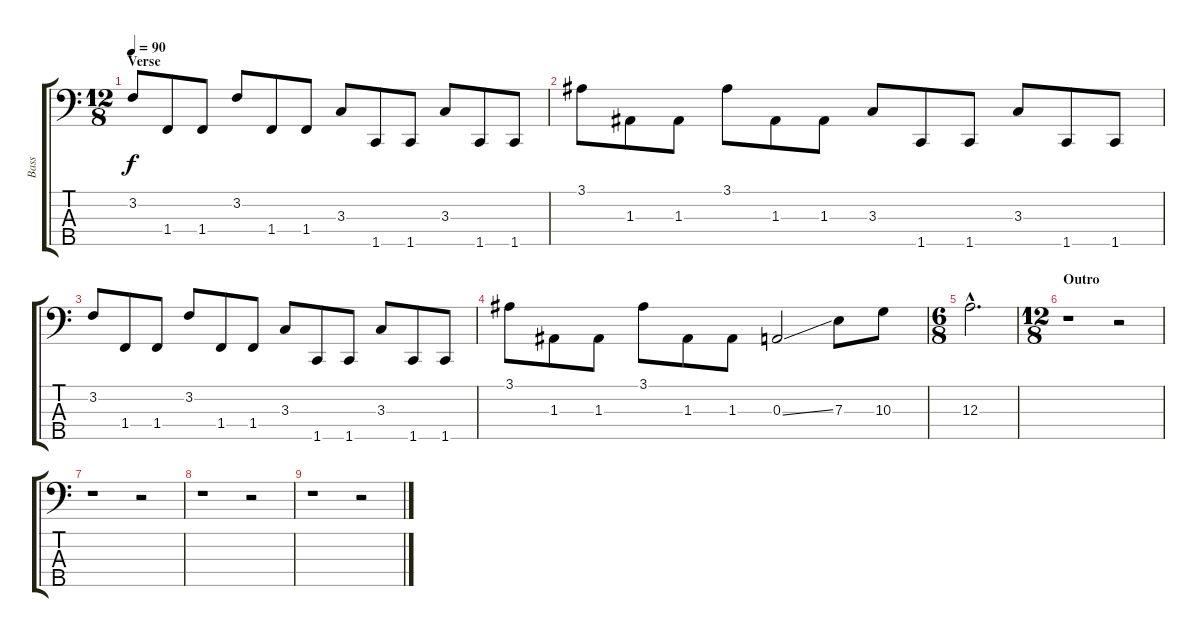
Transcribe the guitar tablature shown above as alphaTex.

\track ("Bass" "Bass") {instrument electricbasspick}
\staff {score tabs}
\tuning (G2 D2 A1 E1 B0) {hide}
\ts (12 8)
\section ("" "Verse")
\tempo 90
\clef f4
\ks c
3.2.8{dy f} 1.4.8 1.4.8 3.2.8 1.4.8 1.4.8 3.3.8 1.5.8 1.5.8 3.3.8 1.5.8 1.5.8 |
3.1.8 1.3.8 1.3.8 3.1.8 1.3.8 1.3.8 3.3.8 1.5.8 1.5.8 3.3.8 1.5.8 1.5.8 |
3.2.8 1.4.8 1.4.8 3.2.8 1.4.8 1.4.8 3.3.8 1.5.8 1.5.8 3.3.8 1.5.8 1.5.8 |
3.1.8 1.3.8 1.3.8 3.1.8 1.3.8 1.3.8 0.3{ss}.2 7.3.8 10.3.8 |
\ts (6 8)
12.3{hac}.2{d} |
\ts (12 8)
\section ("" "Outro")
r.1 r.2 |
r.1 r.2 |
r.1 r.2 |
r.1 r.2
